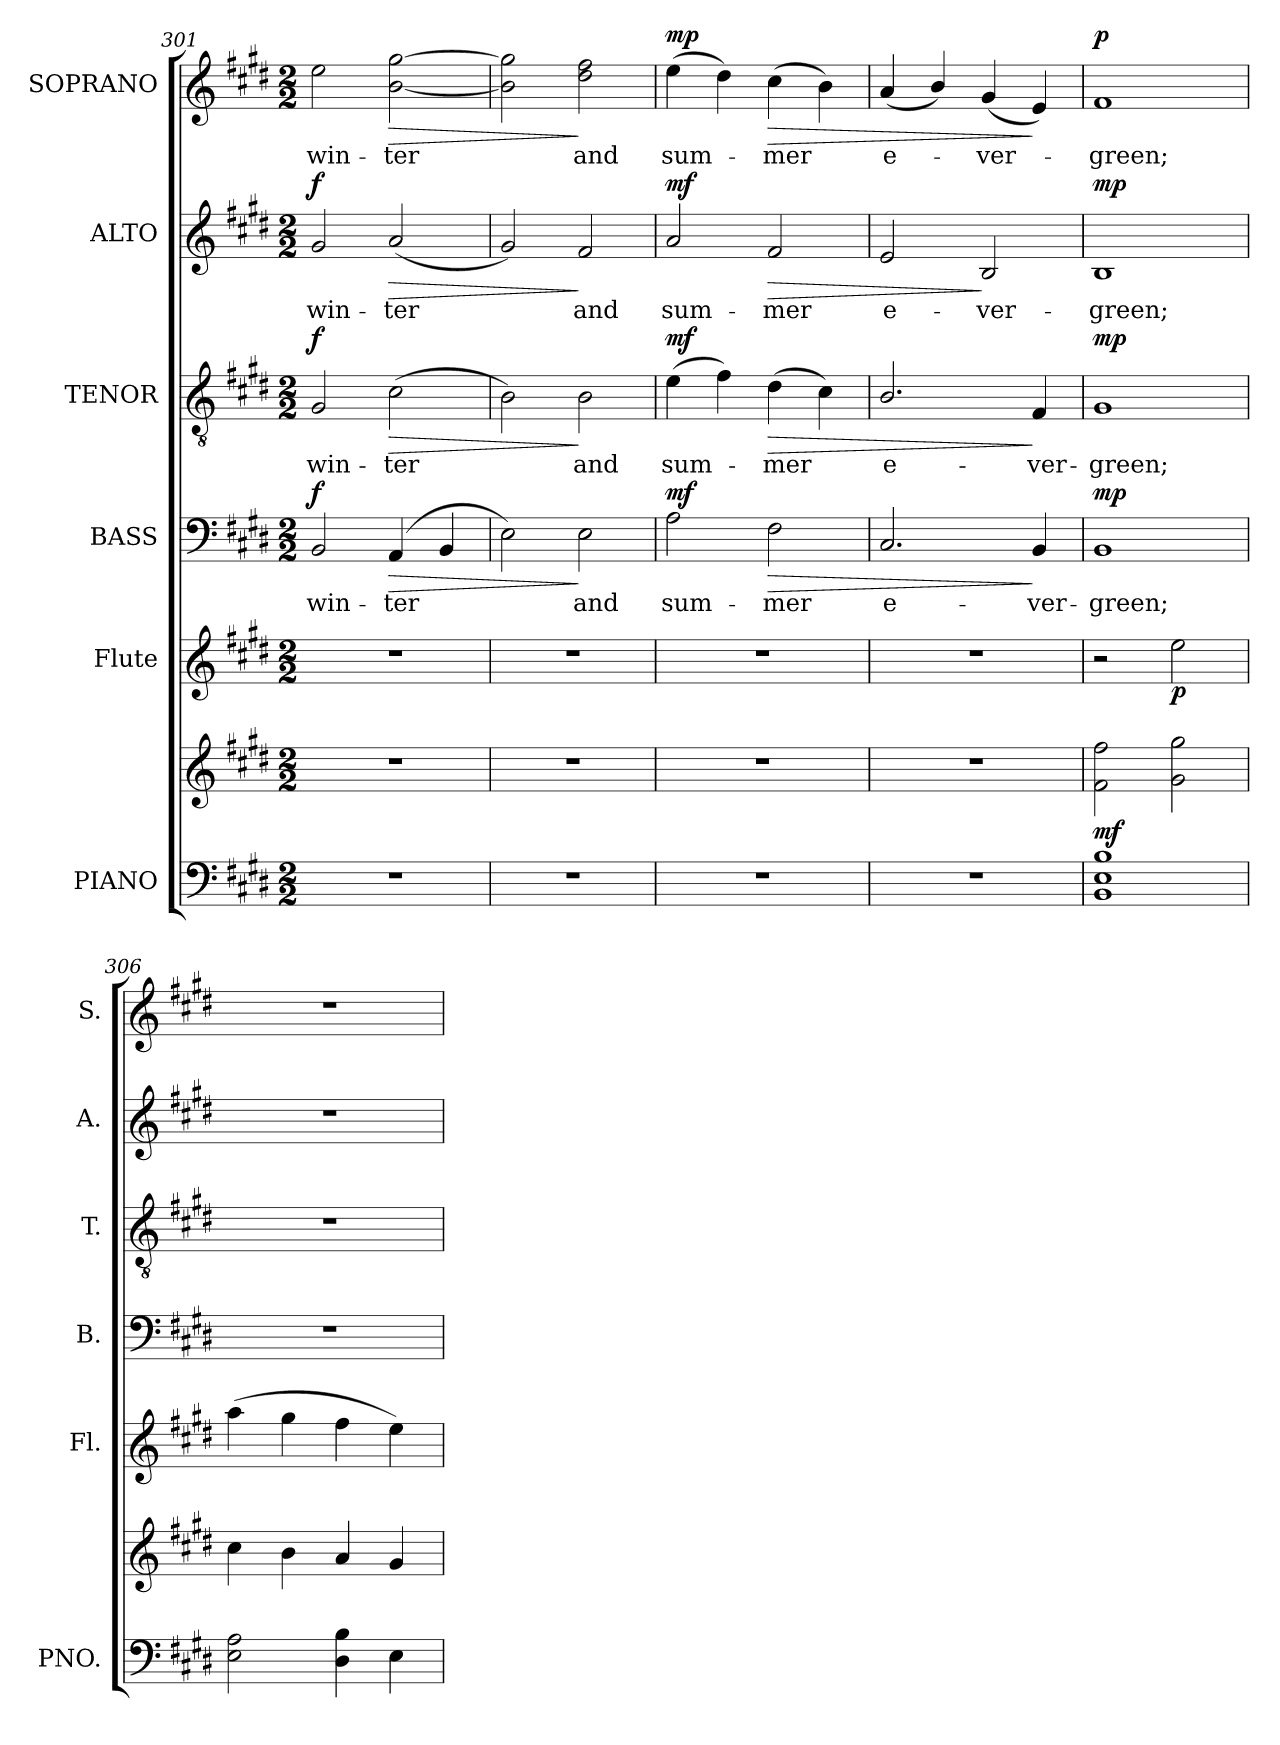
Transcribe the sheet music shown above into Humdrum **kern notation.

**kern	**kern	**dynam	**kern	**dynam	**kern	**text	**dynam	**kern	**text	**dynam	**kern	**text	**dynam	**kern	**text	**dynam
*part6	*part6	*part6	*part5	*part5	*part4	*part4	*part4	*part3	*part3	*part3	*part2	*part2	*part2	*part1	*part1	*part1
*staff7	*staff6	*staff6/7	*staff5	*staff5	*staff4	*staff4	*staff4	*staff3	*staff3	*staff3	*staff2	*staff2	*staff2	*staff1	*staff1	*staff1
*I"PIANO	*	*	*I"Flute	*	*I"BASS	*	*	*I"TENOR	*	*	*I"ALTO	*	*	*I"SOPRANO	*	*
*I'PNO.	*	*	*I'Fl.	*	*I'B.	*	*	*I'T.	*	*	*I'A.	*	*	*I'S.	*	*
*clefF4	*clefG2	*	*clefG2	*	*clefF4	*	*	*clefGv2	*	*	*clefG2	*	*	*clefG2	*	*
*	*	*	*	*	*	*	*	*ITrd7c12	*	*	*	*	*	*	*	*
*k[f#c#g#d#]	*k[f#c#g#d#]	*	*k[f#c#g#d#]	*	*k[f#c#g#d#]	*	*	*k[f#c#g#d#]	*	*	*k[f#c#g#d#]	*	*	*k[f#c#g#d#]	*	*
*E:	*E:	*	*E:	*	*E:	*	*	*E:	*	*	*E:	*	*	*E:	*	*
*M2/2	*M2/2	*	*M2/2	*	*M2/2	*	*	*M2/2	*	*	*M2/2	*	*	*M2/2	*	*
=301	=301	=301	=301	=301	=301	=301	=301	=301	=301	=301	=301	=301	=301	=301	=301	=301
!	!	!	!	!	!	!LO:LY:b:color=#000000	!	!	!	!	!	!	!	!	!	!
!	!	!	!	!	!	!	!	!	!LO:LY:b:color=#000000	!	!	!	!	!	!	!
!	!	!	!	!	!	!	!	!	!	!	!	!LO:LY:b:color=#000000	!	!	!	!
!	!	!	!	!	!	!	!	!	!	!	!	!	!	!	!LO:LY:b:color=#000000	!
1r	1r	.	1r	.	2BBi/	win-	f	2GG#i/	win-	f	2g#i/	win-	f	2eei\	win-	.
!	!	!	!	!	!	!LO:LY:b:color=#000000	!LO:HP:b	!	!	!	!	!	!	!	!	!
!	!	!	!	!	!	!	!	!	!LO:LY:b:color=#000000	!LO:HP:b	!	!	!	!	!	!
!	!	!	!	!	!	!	!	!	!	!	!	!LO:LY:b:color=#000000	!LO:HP:b	!	!	!
!	!	!	!	!	!	!	!	!	!	!	!	!	!	!	!LO:LY:b:color=#000000	!LO:HP:b
.	.	.	.	.	(4AAi/	-ter	>	(2C#i\	-ter	>	(2ai/	-ter	>	[<2bi\ [>2gg#i	-ter	>
.	.	.	.	.	4BBi/	.	.	.	.	.	.	.	.	.	.	.
=302	=302	=302	=302	=302	=302	=302	=302	=302	=302	=302	=302	=302	=302	=302	=302	=302
1r	1r	.	1r	.	2Ei\)	.	.	2BBi\)	.	.	2g#i/)	.	.	2bi\] 2gg#i]	.	.
!	!	!	!	!	!	!LO:LY:b:color=#000000	!	!	!	!	!	!	!	!	!	!
!	!	!	!	!	!	!	!	!	!LO:LY:b:color=#000000	!	!	!	!	!	!	!
!	!	!	!	!	!	!	!	!	!	!	!	!LO:LY:b:color=#000000	!	!	!	!
!	!	!	!	!	!	!	!	!	!	!	!	!	!	!	!LO:LY:b:color=#000000	!
.	.	.	.	.	2Ei\	and	]	2BBi\	and	]	2f#i/	and	]	2dd#i\ 2ff#i	and	]
=303	=303	=303	=303	=303	=303	=303	=303	=303	=303	=303	=303	=303	=303	=303	=303	=303
!	!	!	!	!	!	!LO:LY:b:color=#000000	!	!	!	!	!	!	!	!	!	!
!	!	!	!	!	!	!	!	!	!LO:LY:b:color=#000000	!	!	!	!	!	!	!
!	!	!	!	!	!	!	!	!	!	!	!	!LO:LY:b:color=#000000	!	!	!	!
!	!	!	!	!	!	!	!	!	!	!	!	!	!	!	!LO:LY:b:color=#000000	!
1r	1r	.	1r	.	2Ai\	sum-	mf	(4Ei\	sum-	mf	2ai/	sum-	mf	(4eei\	sum-	mp
.	.	.	.	.	.	.	.	4F#i\)	.	.	.	.	.	4dd#i\)	.	.
!	!	!	!	!	!	!LO:LY:b:color=#000000	!LO:HP:b	!	!	!	!	!	!	!	!	!
!	!	!	!	!	!	!	!	!	!LO:LY:b:color=#000000	!LO:HP:b	!	!	!	!	!	!
!	!	!	!	!	!	!	!	!	!	!	!	!LO:LY:b:color=#000000	!LO:HP:b	!	!	!
!	!	!	!	!	!	!	!	!	!	!	!	!	!	!	!LO:LY:b:color=#000000	!LO:HP:b
.	.	.	.	.	2F#i\	-mer	>	(4D#i\	-mer	>	2f#i/	-mer	>	(4cc#i\	-mer	>
.	.	.	.	.	.	.	.	4C#i\)	.	.	.	.	.	4bi\)	.	.
!!LO:LB:g=z
=304	=304	=304	=304	=304	=304	=304	=304	=304	=304	=304	=304	=304	=304	=304	=304	=304
!	!	!	!	!	!	!LO:LY:b:color=#000000	!	!	!	!	!	!	!	!	!	!
!	!	!	!	!	!	!	!	!	!LO:LY:b:color=#000000	!	!	!	!	!	!	!
!	!	!	!	!	!	!	!	!	!	!	!	!LO:LY:b:color=#000000	!	!	!	!
!	!	!	!	!	!	!	!	!	!	!	!	!	!	!	!LO:LY:b:color=#000000	!
1r	1r	.	1r	.	2.C#i/	e-	.	2.BBi/	e-	.	2ei/	e-	.	(4ai/	e-	.
.	.	.	.	.	.	.	.	.	.	.	.	.	.	4bi/)	.	.
!	!	!	!	!	!	!	!	!	!	!	!	!LO:LY:b:color=#000000	!	!	!	!
!	!	!	!	!	!	!	!	!	!	!	!	!	!	!	!LO:LY:b:color=#000000	!
.	.	.	.	.	.	.	.	.	.	.	2Bi/	-ver-	]	(4g#i/	-ver-	.
!	!	!	!	!	!	!LO:LY:b:color=#000000	!	!	!	!	!	!	!	!	!	!
!	!	!	!	!	!	!	!	!	!LO:LY:b:color=#000000	!	!	!	!	!	!	!
.	.	.	.	.	4BBi/	-ver-	]	4FF#i/	-ver-	]	.	.	.	4ei/)	.	]
=305	=305	=305	=305	=305	=305	=305	=305	=305	=305	=305	=305	=305	=305	=305	=305	=305
!	!	!	!	!	!	!LO:LY:b:color=#000000	!	!	!	!	!	!	!	!	!	!
!	!	!	!	!	!	!	!	!	!LO:LY:b:color=#000000	!	!	!	!	!	!	!
!	!	!	!	!	!	!	!	!	!	!	!	!LO:LY:b:color=#000000	!	!	!	!
!	!	!	!	!	!	!	!	!	!	!	!	!	!	!	!LO:LY:b:color=#000000	!
1BBi 1Ei 1Bi	2f#i\ 2ff#i	mf	2r	.	1BBi	-green;	mp	1GG#i	-green;	mp	1Bi	-green;	mp	1f#i	-green;	p
.	2g#i\ 2gg#i	.	2eei\	p	.	.	.	.	.	.	.	.	.	.	.	.
=306	=306	=306	=306	=306	=306	=306	=306	=306	=306	=306	=306	=306	=306	=306	=306	=306
2Ei\ 2Ai	4cc#i\	.	(4aai\	.	1r	.	.	1r	.	.	1r	.	.	1r	.	.
.	4bi\	.	4gg#i\	.	.	.	.	.	.	.	.	.	.	.	.	.
4D#i\ 4Bi	4ai/	.	4ff#i\	.	.	.	.	.	.	.	.	.	.	.	.	.
4Ei\	4g#i/	.	4eei\)	.	.	.	.	.	.	.	.	.	.	.	.	.
=	=	=	=	=	=	=	=	=	=	=	=	=	=	=	=	=
*-	*-	*-	*-	*-	*-	*-	*-	*-	*-	*-	*-	*-	*-	*-	*-	*-
